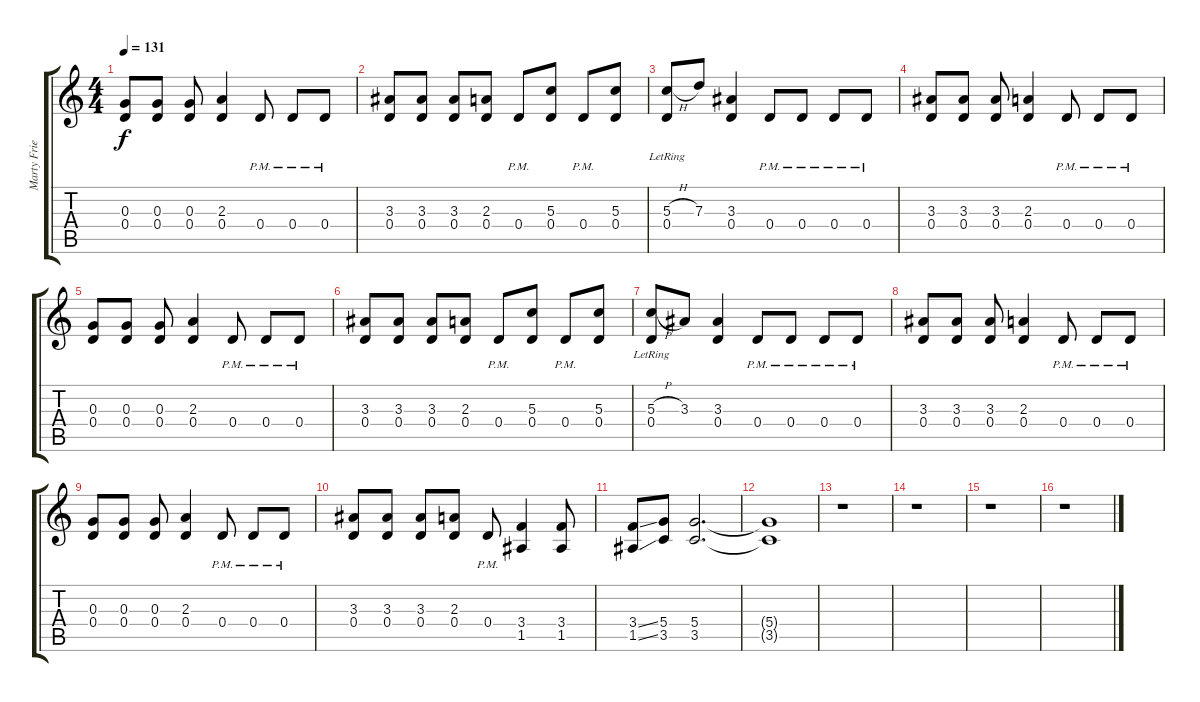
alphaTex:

\track ("Marty Friedman" "Marty Frie") {instrument distortionguitar}
\staff {score tabs}
\tuning (E4 B3 G3 D3 A2 E2) {hide}
\ts (4 4)
\tempo 131
\clef g2
\ks c
(0.3 0.4).8{dy f} (0.3 0.4).8 (0.3 0.4).8 (2.3 0.4).4 0.4{pm}.8 0.4{pm}.8 0.4{pm}.8 |
(3.3 0.4).8 (3.3 0.4).8 (3.3 0.4).8 (2.3 0.4).8 0.4{pm}.8 (5.3 0.4).8 0.4{pm}.8 (5.3 0.4).8 |
(5.3{h} 0.4{lr}).8 7.3.8 (3.3 0.4).4 0.4{pm}.8 0.4{pm}.8 0.4{pm}.8 0.4{pm}.8 |
(3.3 0.4).8 (3.3 0.4).8 (3.3 0.4).8 (2.3 0.4).4 0.4{pm}.8 0.4{pm}.8 0.4{pm}.8 |
(0.3 0.4).8 (0.3 0.4).8 (0.3 0.4).8 (2.3 0.4).4 0.4{pm}.8 0.4{pm}.8 0.4{pm}.8 |
(3.3 0.4).8 (3.3 0.4).8 (3.3 0.4).8 (2.3 0.4).8 0.4{pm}.8 (5.3 0.4).8 0.4{pm}.8 (5.3 0.4).8 |
(5.3{h} 0.4{lr}).8 3.3.8 (3.3 0.4).4 0.4{pm}.8 0.4{pm}.8 0.4{pm}.8 0.4{pm}.8 |
(3.3 0.4).8 (3.3 0.4).8 (3.3 0.4).8 (2.3 0.4).4 0.4{pm}.8 0.4{pm}.8 0.4{pm}.8 |
(0.3 0.4).8 (0.3 0.4).8 (0.3 0.4).8 (2.3 0.4).4 0.4{pm}.8 0.4{pm}.8 0.4{pm}.8 |
(3.3 0.4).8 (3.3 0.4).8 (3.3 0.4).8 (2.3 0.4).8 0.4{pm}.8 (3.4 1.5).4 (3.4 1.5).8 |
(3.4{ss} 1.5{ss}).8 (5.4 3.5).8 (5.4 3.5).2{d} |
(5.4{t} 3.5{t}).1 |
r.1 |
r.1 |
r.1 |
r.1
